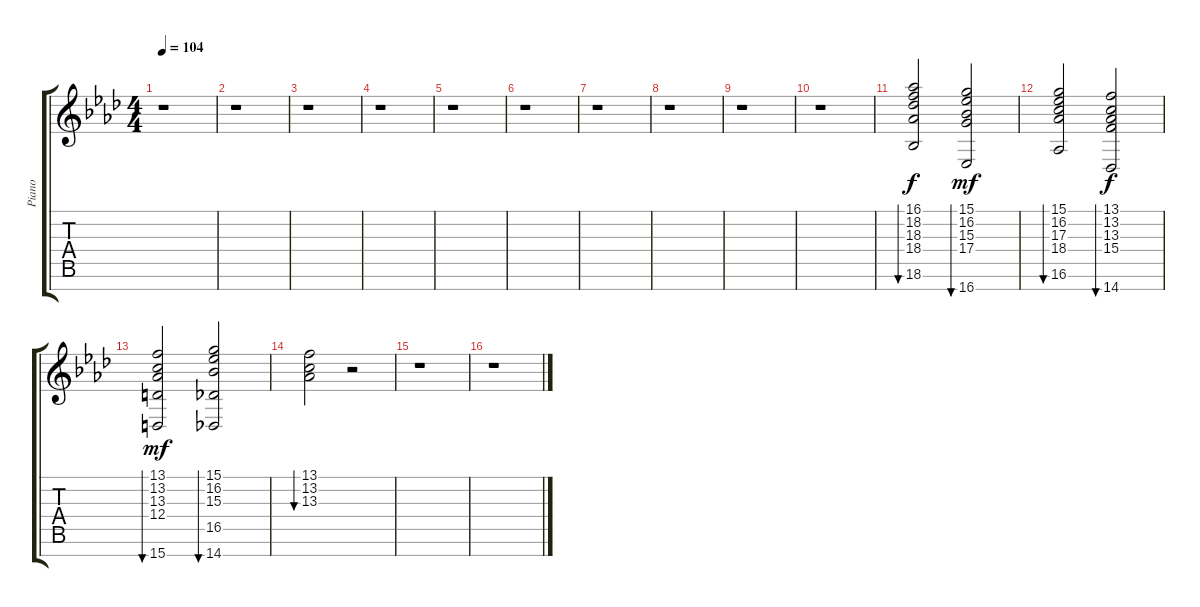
\track ("Piano" "Piano") {instrument brightacousticpiano}
\staff {score tabs}
\tuning (E4 B3 G3 D3 A2 E2 B1) {hide}
\ts (4 4)
\tempo 104
\clef g2
\ks ab
r.1{dy ff} |
r.1 |
r.1 |
r.1 |
r.1 |
r.1 |
r.1 |
r.1 |
r.1 |
r.1 |
(16.1 18.2 18.3 18.4 18.6).2{bu 60 dy f} (15.1 16.2 15.3 17.4 16.7).2{bu 60 dy mf} |
(15.1 16.2 17.3 18.4 16.6).2{bu 60} (13.1 13.2 13.3 15.4 14.7).2{bu 60 dy f} |
(13.1 13.2 13.3 12.4 15.7).2{bu 60 dy mf} (15.1 16.2 15.3 16.5 14.7).2{bu 60} |
(13.1 13.2 13.3).2{bu 60} r.2 |
r.1 |
r.1
